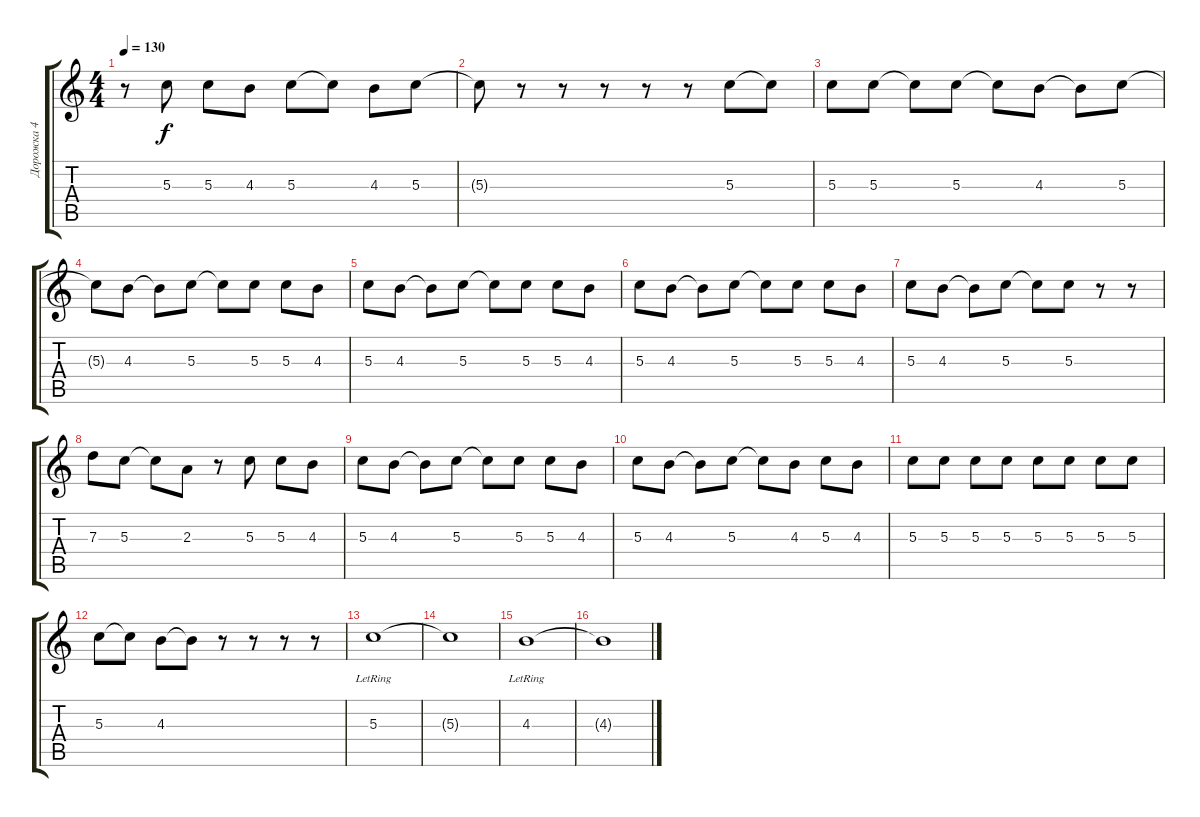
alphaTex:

\track ("Дорожка 4" "Дорожка 4") {instrument acousticguitarsteel}
\staff {score tabs}
\tuning (E4 B3 G3 D3 A2 E2) {hide}
\ts (4 4)
\tempo 130
\clef g2
\ks c
r.8{dy f} 5.3.8 5.3.8 4.3.8 5.3.8 5.3{t}.8 4.3.8 5.3.8 |
5.3{t}.8 r.8 r.8 r.8 r.8 r.8 5.3.8 5.3{t}.8 |
5.3.8 5.3.8 5.3{t}.8 5.3.8 5.3{t}.8 4.3.8 4.3{t}.8 5.3.8 |
5.3{t}.8 4.3.8 4.3{t}.8 5.3.8 5.3{t}.8 5.3.8 5.3.8 4.3.8 |
5.3.8 4.3.8 4.3{t}.8 5.3.8 5.3{t}.8 5.3.8 5.3.8 4.3.8 |
5.3.8 4.3.8 4.3{t}.8 5.3.8 5.3{t}.8 5.3.8 5.3.8 4.3.8 |
5.3.8 4.3.8 4.3{t}.8 5.3.8 5.3{t}.8 5.3.8 r.8 r.8 |
7.3.8 5.3.8 5.3{t}.8 2.3.8 r.8 5.3.8 5.3.8 4.3.8 |
5.3.8 4.3.8 4.3{t}.8 5.3.8 5.3{t}.8 5.3.8 5.3.8 4.3.8 |
5.3.8 4.3.8 4.3{t}.8 5.3.8 5.3{t}.8 4.3.8 5.3.8 4.3.8 |
5.3.8 5.3.8 5.3.8 5.3.8 5.3.8 5.3.8 5.3.8 5.3.8 |
5.3.8 5.3{t}.8 4.3.8 4.3{t}.8 r.8 r.8 r.8 r.8 |
5.3{lr}.1 |
5.3{t}.1 |
4.3{lr}.1 |
4.3{t}.1
